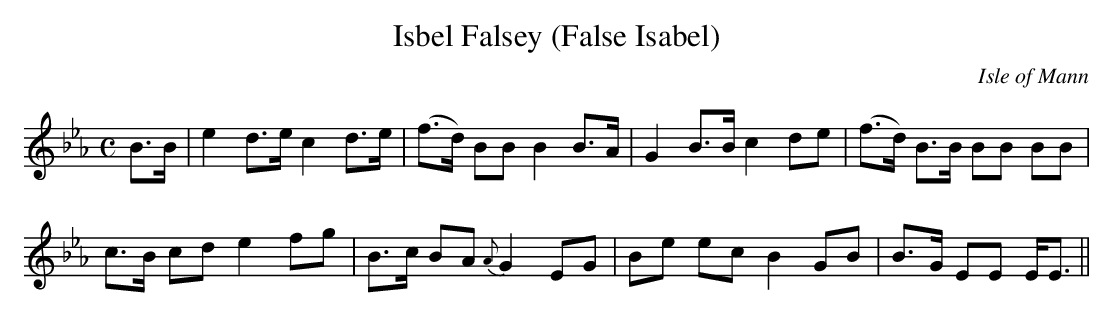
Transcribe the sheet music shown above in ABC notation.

X:1
T:Isbel Falsey (False Isabel)
M:C
L:1/8
O:Isle of Mann
K:Eb
B>B | e2 d>e c2 d>e | (f>d) BB B2 B>A | G2 B>B c2 de | (f>d) B>B BB BB |
c>B cd e2 fg | B>c BA {A}G2 EG | Be ec B2 GB | B>G EE E<E ||
